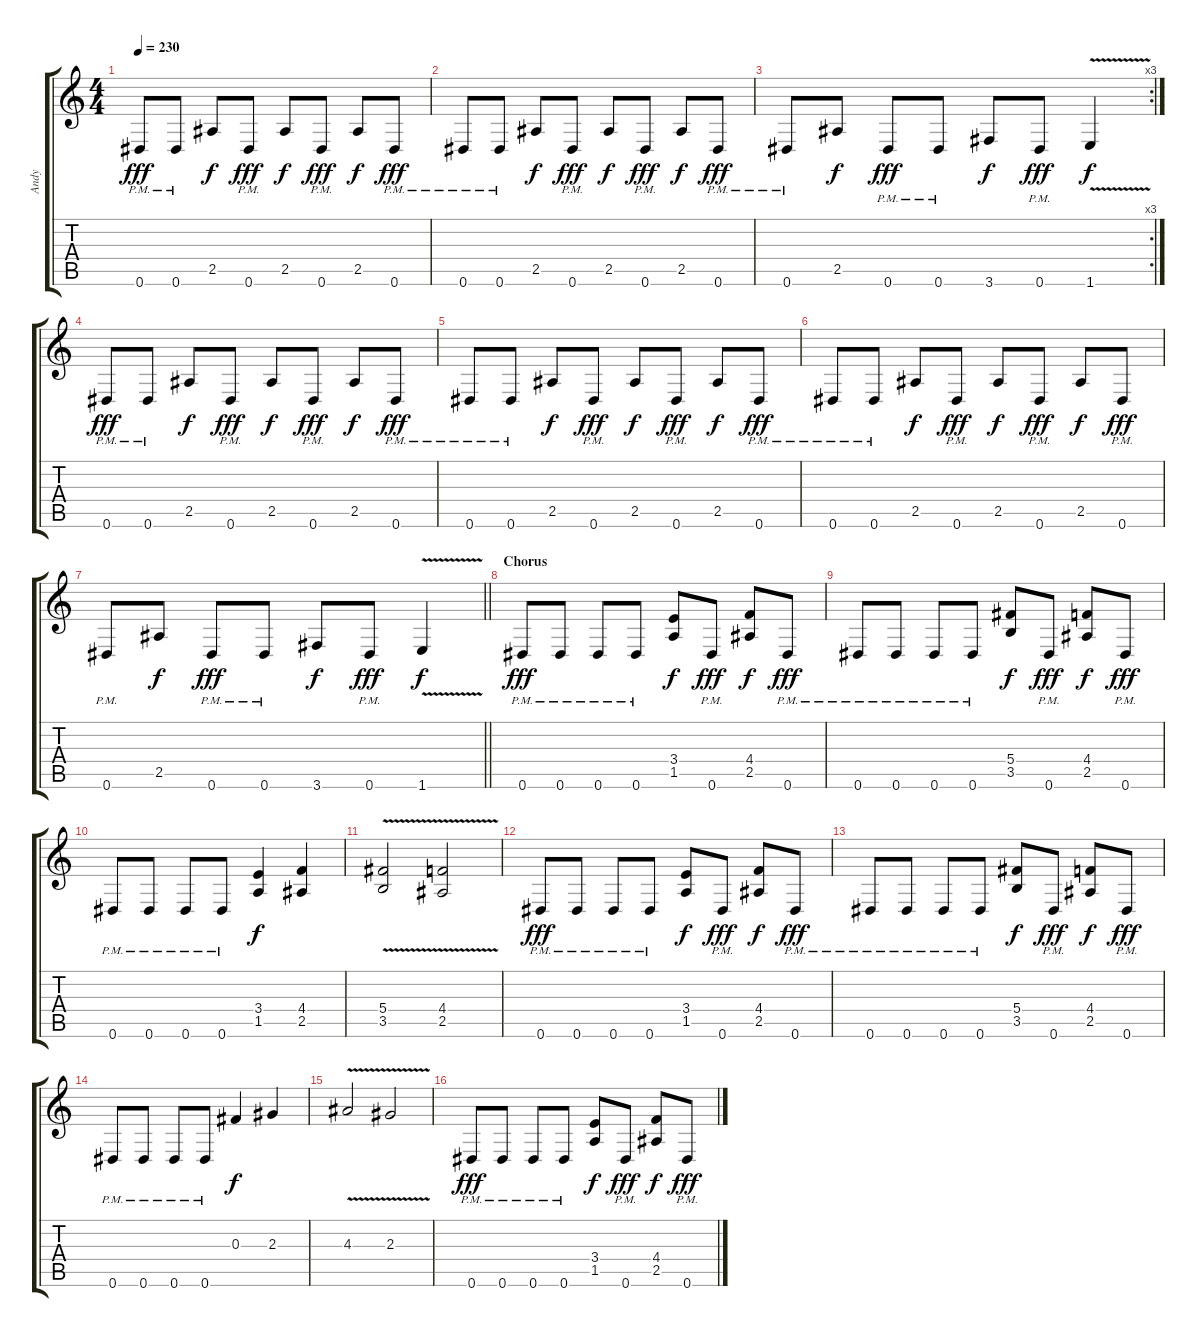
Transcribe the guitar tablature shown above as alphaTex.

\track ("Andy" "Andy") {instrument distortionguitar}
\staff {score tabs}
\tuning (Eb4 Bb3 Gb3 Db3 Ab2 Eb2) {hide}
\ts (4 4)
\tempo 230
\clef g2
\ks c
0.6{pm}.8{dy fff} 0.6{pm}.8 2.5.8{dy f} 0.6{pm}.8{dy fff} 2.5.8{dy f} 0.6{pm}.8{dy fff} 2.5.8{dy f} 0.6{pm}.8{dy fff} |
0.6{pm}.8 0.6{pm}.8 2.5.8{dy f} 0.6{pm}.8{dy fff} 2.5.8{dy f} 0.6{pm}.8{dy fff} 2.5.8{dy f} 0.6{pm}.8{dy fff} |
\rc 3
0.6{pm}.8 2.5.8{dy f} 0.6{pm}.8{dy fff} 0.6{pm}.8 3.6.8{dy f} 0.6{pm}.8{dy fff} 1.6{v}.4{dy f} |
0.6{pm}.8{dy fff} 0.6{pm}.8 2.5.8{dy f} 0.6{pm}.8{dy fff} 2.5.8{dy f} 0.6{pm}.8{dy fff} 2.5.8{dy f} 0.6{pm}.8{dy fff} |
0.6{pm}.8 0.6{pm}.8 2.5.8{dy f} 0.6{pm}.8{dy fff} 2.5.8{dy f} 0.6{pm}.8{dy fff} 2.5.8{dy f} 0.6{pm}.8{dy fff} |
0.6{pm}.8 0.6{pm}.8 2.5.8{dy f} 0.6{pm}.8{dy fff} 2.5.8{dy f} 0.6{pm}.8{dy fff} 2.5.8{dy f} 0.6{pm}.8{dy fff} |
\barLineRight lightlight
0.6{pm}.8 2.5.8{dy f} 0.6{pm}.8{dy fff} 0.6{pm}.8 3.6.8{dy f} 0.6{pm}.8{dy fff} 1.6{v}.4{dy f} |
\section ("" "Chorus")
0.6{pm}.8{dy fff} 0.6{pm}.8 0.6{pm}.8 0.6{pm}.8 (3.4 1.5).8{dy f} 0.6{pm}.8{dy fff} (4.4 2.5).8{dy f} 0.6{pm}.8{dy fff} |
0.6{pm}.8 0.6{pm}.8 0.6{pm}.8 0.6{pm}.8 (5.4 3.5).8{dy f} 0.6{pm}.8{dy fff} (4.4 2.5).8{dy f} 0.6{pm}.8{dy fff} |
0.6{pm}.8 0.6{pm}.8 0.6{pm}.8 0.6{pm}.8 (3.4 1.5).4{dy f} (4.4 2.5).4 |
(5.4{v} 3.5{v}).2 (4.4{v} 2.5{v}).2 |
0.6{pm}.8{dy fff} 0.6{pm}.8 0.6{pm}.8 0.6{pm}.8 (3.4 1.5).8{dy f} 0.6{pm}.8{dy fff} (4.4 2.5).8{dy f} 0.6{pm}.8{dy fff} |
0.6{pm}.8 0.6{pm}.8 0.6{pm}.8 0.6{pm}.8 (5.4 3.5).8{dy f} 0.6{pm}.8{dy fff} (4.4 2.5).8{dy f} 0.6{pm}.8{dy fff} |
0.6{pm}.8 0.6{pm}.8 0.6{pm}.8 0.6{pm}.8 0.3.4{dy f} 2.3.4 |
4.3{v}.2 2.3{v}.2 |
0.6{pm}.8{dy fff} 0.6{pm}.8 0.6{pm}.8 0.6{pm}.8 (3.4 1.5).8{dy f} 0.6{pm}.8{dy fff} (4.4 2.5).8{dy f} 0.6{pm}.8{dy fff}
